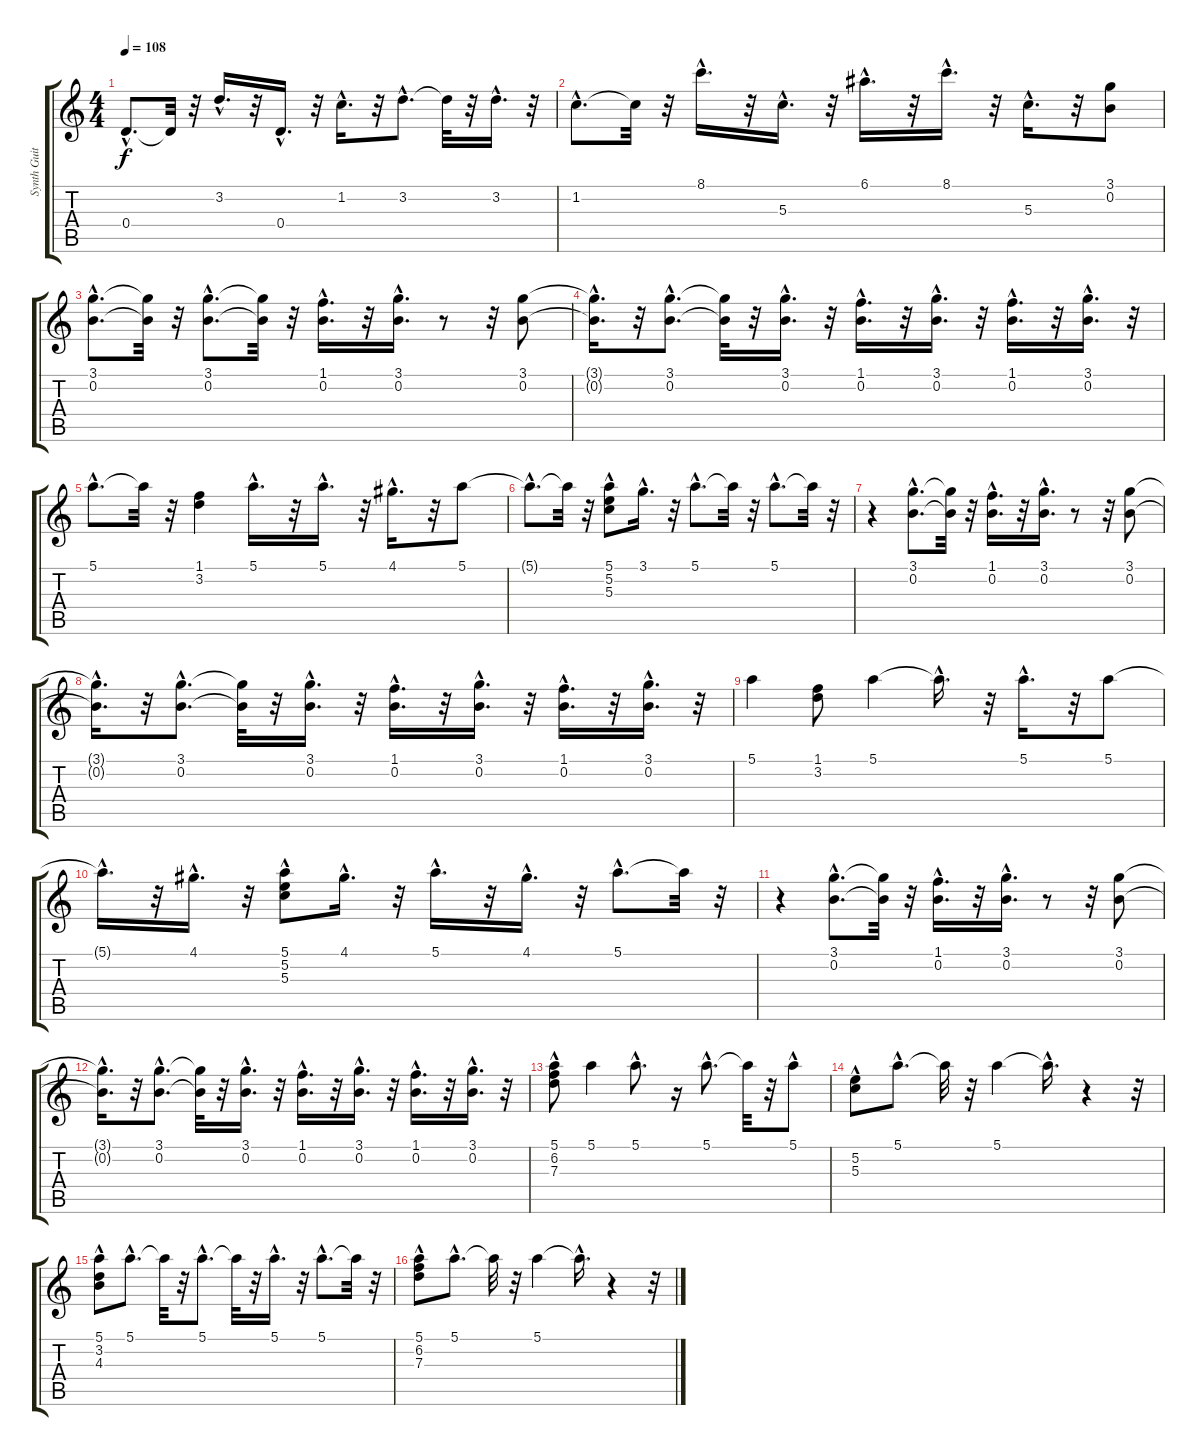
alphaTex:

\track ("Synth Guitar        " "Synth Guit") {instrument electricguitarjazz}
\staff {score tabs}
\tuning (E4 B3 G3 D3 A2 E2) {hide}
\ts (4 4)
\tempo 108
\clef g2
\ks c
0.4{hac}.8{d dy f} 0.4{t}.32 r.32 3.2{hac}.16{d} r.32 0.4{hac}.16{d} r.32 1.2{hac}.16{d} r.32 3.2{hac}.8{d} 3.2{t}.32 r.32 3.2{hac}.16{d} r.32 |
1.2{hac}.8{d} 1.2{t}.32 r.32 8.1{hac}.16{d} r.32 5.3{hac}.16{d} r.32 6.1{hac}.16{d} r.32 8.1{hac}.16{d} r.32 5.3{hac}.16{d} r.32 (3.1 0.2).8 |
(3.1{hac} 0.2{hac}).8{d} (3.1{t} 0.2{t}).32 r.32 (3.1{hac} 0.2{hac}).8{d} (3.1{t} 0.2{t}).32 r.32 (1.1{hac} 0.2{hac}).16{d} r.32 (3.1{hac} 0.2{hac}).16{d} r.8 r.32 (3.1 0.2).8 |
(3.1{hac t} 0.2{hac t}).16{d} r.32 (3.1{hac} 0.2{hac}).8{d} (3.1{t} 0.2{t}).32 r.32 (3.1{hac} 0.2{hac}).16{d} r.32 (1.1{hac} 0.2{hac}).16{d} r.32 (3.1{hac} 0.2{hac}).16{d} r.32 (1.1{hac} 0.2{hac}).16{d} r.32 (3.1{hac} 0.2{hac}).16{d} r.32 |
5.1{hac}.8{d} 5.1{t}.32 r.32 (1.1 3.2).4 5.1{hac}.16{d} r.32 5.1{hac}.16{d} r.32 4.1{hac}.16{d} r.32 5.1.8 |
5.1{hac t}.8{d} 5.1{t}.32 r.32 (5.1{hac} 5.2 5.3).8 3.1{hac}.16{d} r.32 5.1{hac}.8{d} 5.1{t}.32 r.32 5.1{hac}.8{d} 5.1{t}.32 r.32 |
r.4 (3.1{hac} 0.2{hac}).8{d} (3.1{t} 0.2{t}).32 r.32 (1.1{hac} 0.2{hac}).16{d} r.32 (3.1{hac} 0.2{hac}).16{d} r.8 r.32 (3.1 0.2).8 |
(3.1{hac t} 0.2{hac t}).16{d} r.32 (3.1{hac} 0.2{hac}).8{d} (3.1{t} 0.2{t}).32 r.32 (3.1{hac} 0.2{hac}).16{d} r.32 (1.1{hac} 0.2{hac}).16{d} r.32 (3.1{hac} 0.2{hac}).16{d} r.32 (1.1{hac} 0.2{hac}).16{d} r.32 (3.1{hac} 0.2{hac}).16{d} r.32 |
5.1.4 (1.1 3.2).8 5.1.4 5.1{hac t}.16{d} r.32 5.1{hac}.16{d} r.32 5.1.8 |
5.1{hac t}.16{d} r.32 4.1{hac}.16{d} r.32 (5.1{hac} 5.2 5.3).8 4.1{hac}.16{d} r.32 5.1{hac}.16{d} r.32 4.1{hac}.16{d} r.32 5.1{hac}.8{d} 5.1{t}.32 r.32 |
r.4 (3.1{hac} 0.2{hac}).8{d} (3.1{t} 0.2{t}).32 r.32 (1.1{hac} 0.2{hac}).16{d} r.32 (3.1{hac} 0.2{hac}).16{d} r.8 r.32 (3.1 0.2).8 |
(3.1{hac t} 0.2{hac t}).16{d} r.32 (3.1{hac} 0.2{hac}).8{d} (3.1{t} 0.2{t}).32 r.32 (3.1{hac} 0.2{hac}).16{d} r.32 (1.1{hac} 0.2{hac}).16{d} r.32 (3.1{hac} 0.2{hac}).16{d} r.32 (1.1{hac} 0.2{hac}).16{d} r.32 (3.1{hac} 0.2{hac}).16{d} r.32 |
(5.1{hac} 6.2{hac} 7.3{hac}).8 5.1.4 5.1{hac}.8{d} r.16 5.1{hac}.8{d} 5.1{t}.32 r.32 5.1{hac}.8 |
(5.2{hac} 5.3{hac}).8 5.1{hac}.8{d} 5.1{t}.32 r.32 5.1.4 5.1{hac t}.16{d} r.4 r.32 |
(5.1{hac} 3.2{hac} 4.3{hac}).8 5.1{hac}.8{d} 5.1{t}.32 r.32 5.1{hac}.8{d} 5.1{t}.32 r.32 5.1{hac}.16{d} r.32 5.1{hac}.8{d} 5.1{t}.32 r.32 |
(5.1{hac} 6.2{hac} 7.3{hac}).8 5.1{hac}.8{d} 5.1{t}.32 r.32 5.1.4 5.1{hac t}.16{d} r.4 r.32
